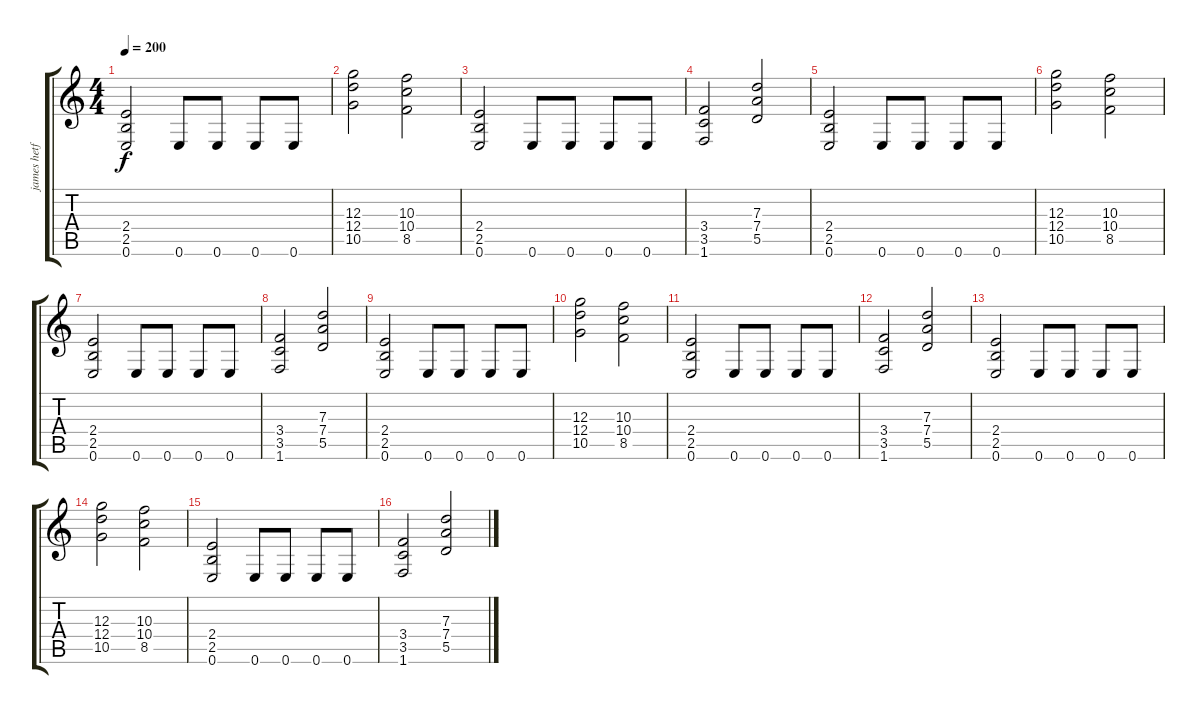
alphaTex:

\track ("james hetfield" "james hetf") {instrument overdrivenguitar}
\staff {score tabs}
\tuning (E4 B3 G3 D3 A2 E2) {hide}
\ts (4 4)
\tempo 200
\clef g2
\ks c
(2.4 2.5 0.6).2{dy f} 0.6.8 0.6.8 0.6.8 0.6.8 |
(12.3 12.4 10.5).2 (10.3 10.4 8.5).2 |
(2.4 2.5 0.6).2 0.6.8 0.6.8 0.6.8 0.6.8 |
(3.4 3.5 1.6).2 (7.3 7.4 5.5).2 |
(2.4 2.5 0.6).2 0.6.8 0.6.8 0.6.8 0.6.8 |
(12.3 12.4 10.5).2 (10.3 10.4 8.5).2 |
(2.4 2.5 0.6).2 0.6.8 0.6.8 0.6.8 0.6.8 |
(3.4 3.5 1.6).2 (7.3 7.4 5.5).2 |
(2.4 2.5 0.6).2 0.6.8 0.6.8 0.6.8 0.6.8 |
(12.3 12.4 10.5).2 (10.3 10.4 8.5).2 |
(2.4 2.5 0.6).2 0.6.8 0.6.8 0.6.8 0.6.8 |
(3.4 3.5 1.6).2 (7.3 7.4 5.5).2 |
(2.4 2.5 0.6).2 0.6.8 0.6.8 0.6.8 0.6.8 |
(12.3 12.4 10.5).2 (10.3 10.4 8.5).2 |
(2.4 2.5 0.6).2 0.6.8 0.6.8 0.6.8 0.6.8 |
(3.4 3.5 1.6).2 (7.3 7.4 5.5).2
